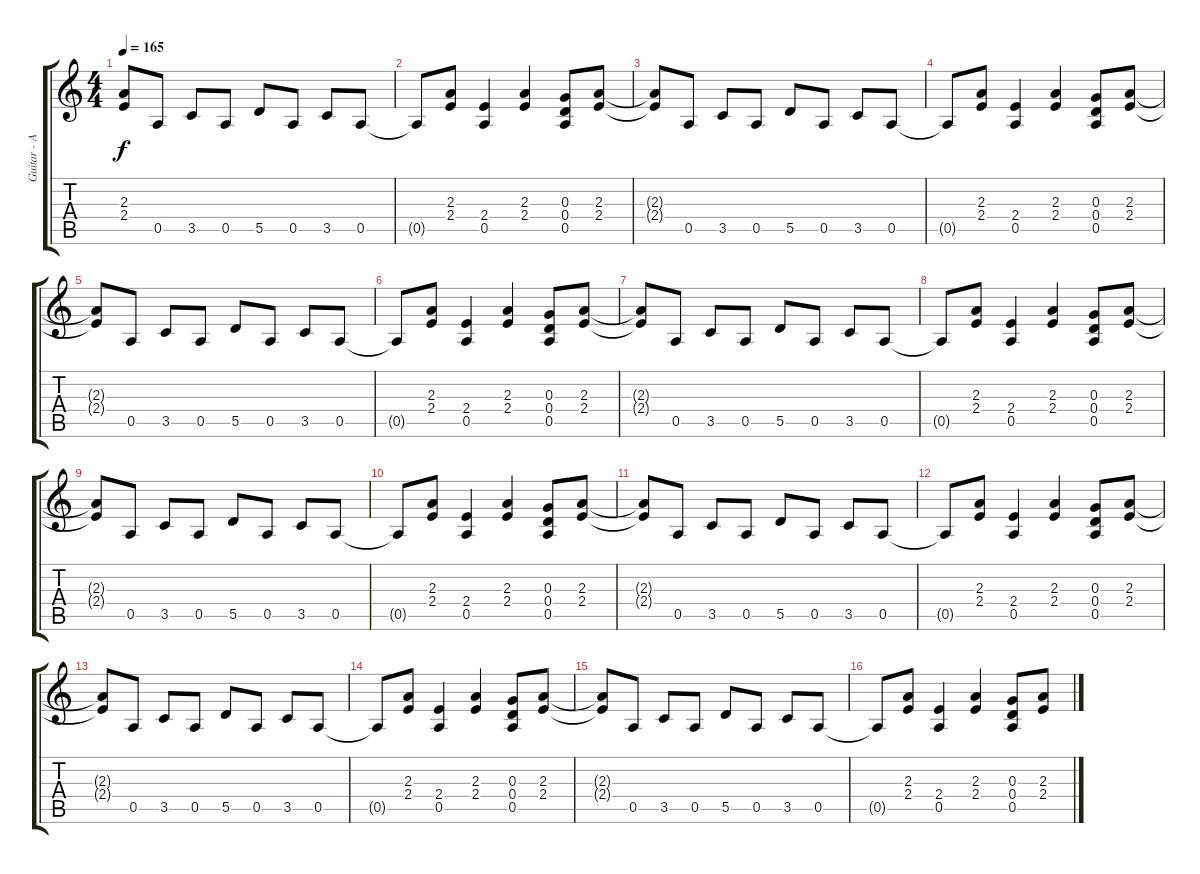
\track ("Guitar - Angus" "Guitar - A") {instrument distortionguitar}
\staff {score tabs}
\tuning (E4 B3 G3 D3 A2 E2) {hide}
\ts (4 4)
\tempo 165
\clef g2
\ks c
(2.3{t} 2.4{t}).8{dy f} 0.5.8 3.5.8 0.5.8 5.5.8 0.5.8 3.5.8 0.5.8 |
0.5{t}.8 (2.3 2.4).8 (2.4 0.5).4 (2.3 2.4).4 (0.3 0.4 0.5).8 (2.3 2.4).8 |
(2.3{t} 2.4{t}).8 0.5.8 3.5.8 0.5.8 5.5.8 0.5.8 3.5.8 0.5.8 |
0.5{t}.8 (2.3 2.4).8 (2.4 0.5).4 (2.3 2.4).4 (0.3 0.4 0.5).8 (2.3 2.4).8 |
(2.3{t} 2.4{t}).8 0.5.8 3.5.8 0.5.8 5.5.8 0.5.8 3.5.8 0.5.8 |
0.5{t}.8 (2.3 2.4).8 (2.4 0.5).4 (2.3 2.4).4 (0.3 0.4 0.5).8 (2.3 2.4).8 |
(2.3{t} 2.4{t}).8 0.5.8 3.5.8 0.5.8 5.5.8 0.5.8 3.5.8 0.5.8 |
0.5{t}.8 (2.3 2.4).8 (2.4 0.5).4 (2.3 2.4).4 (0.3 0.4 0.5).8 (2.3 2.4).8 |
(2.3{t} 2.4{t}).8 0.5.8 3.5.8 0.5.8 5.5.8 0.5.8 3.5.8 0.5.8 |
0.5{t}.8 (2.3 2.4).8 (2.4 0.5).4 (2.3 2.4).4 (0.3 0.4 0.5).8 (2.3 2.4).8 |
(2.3{t} 2.4{t}).8 0.5.8 3.5.8 0.5.8 5.5.8 0.5.8 3.5.8 0.5.8 |
0.5{t}.8 (2.3 2.4).8 (2.4 0.5).4 (2.3 2.4).4 (0.3 0.4 0.5).8 (2.3 2.4).8 |
(2.3{t} 2.4{t}).8 0.5.8 3.5.8 0.5.8 5.5.8 0.5.8 3.5.8 0.5.8 |
0.5{t}.8 (2.3 2.4).8 (2.4 0.5).4 (2.3 2.4).4 (0.3 0.4 0.5).8 (2.3 2.4).8 |
(2.3{t} 2.4{t}).8 0.5.8 3.5.8 0.5.8 5.5.8 0.5.8 3.5.8 0.5.8 |
0.5{t}.8 (2.3 2.4).8 (2.4 0.5).4 (2.3 2.4).4 (0.3 0.4 0.5).8 (2.3 2.4).8
